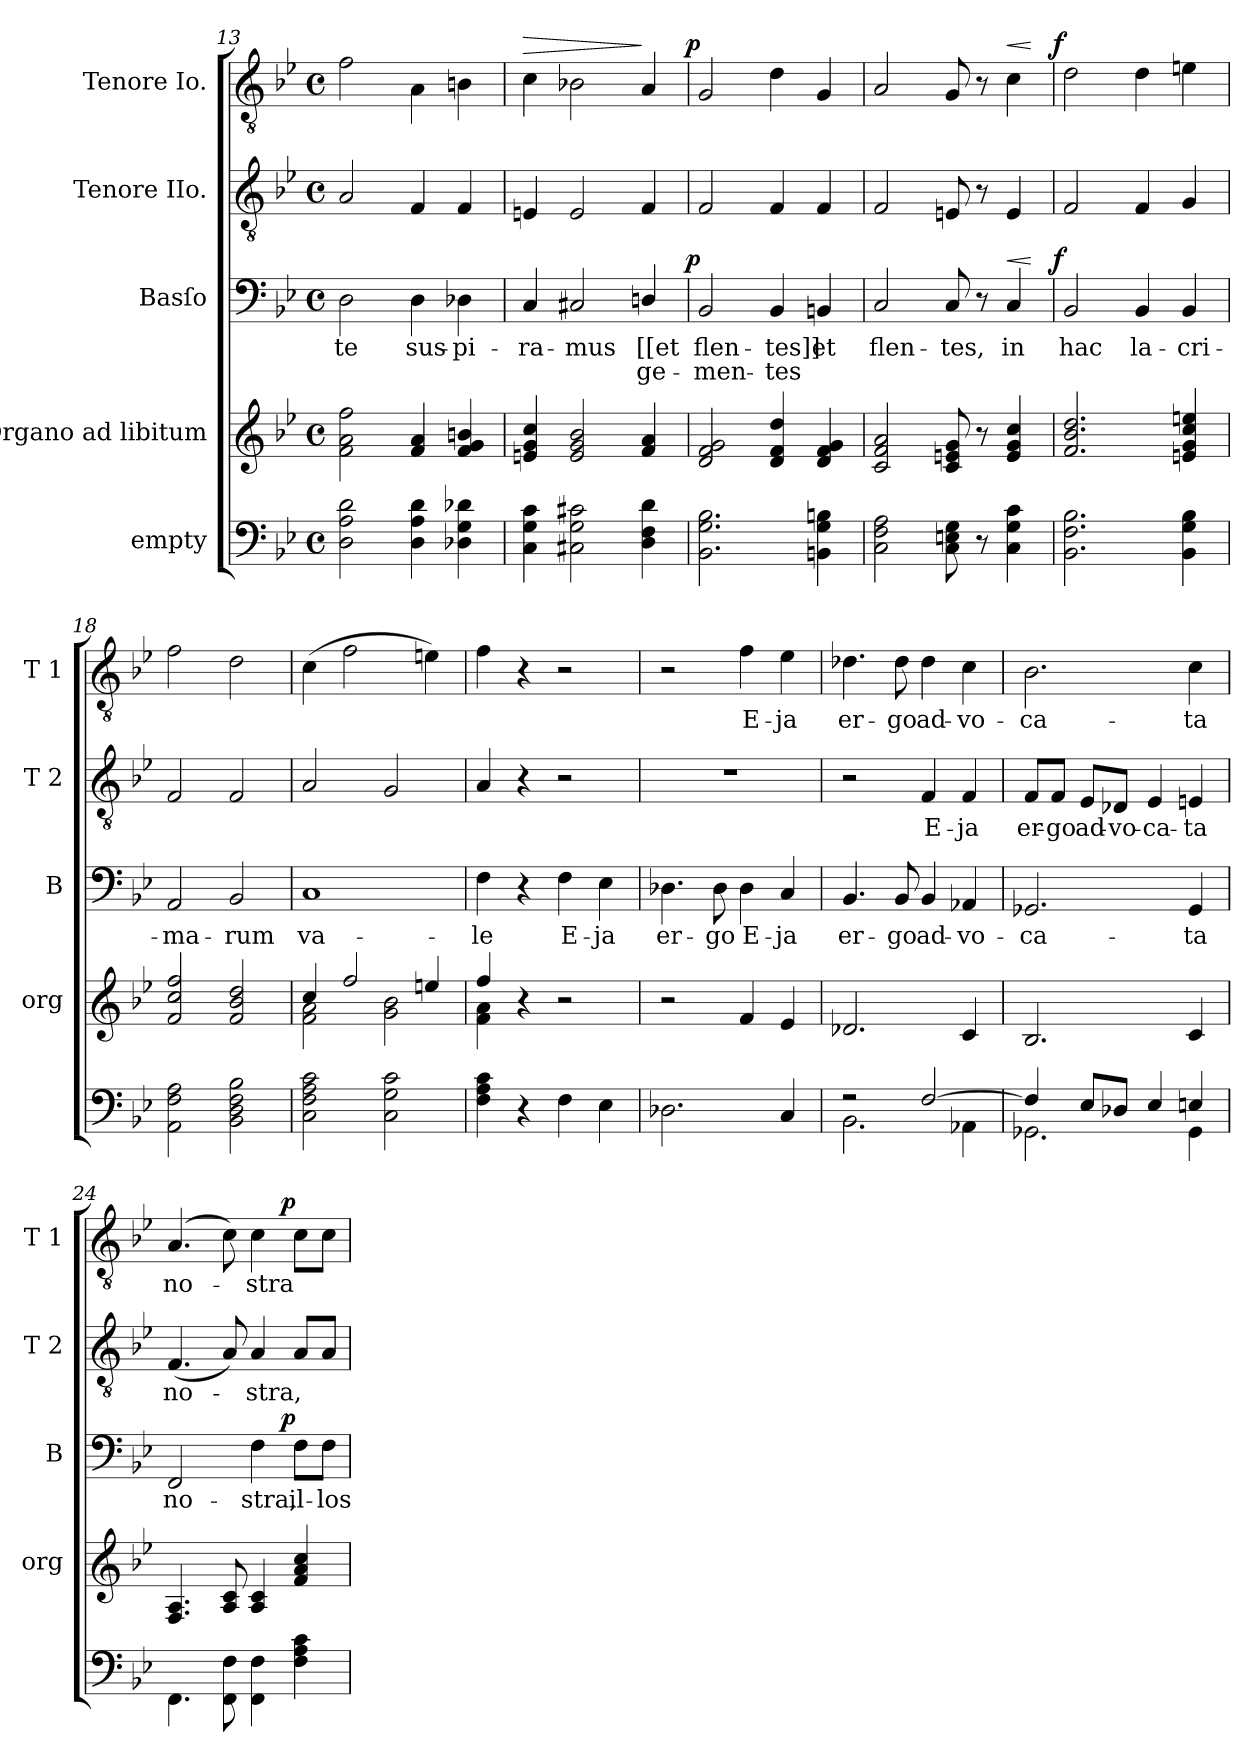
**kern	**kern	**kern	**text	**text	**dynam	**kern	**text	**kern	**text	**dynam
*part5	*part4	*part3	*part3	*part3	*part3	*part2	*part2	*part1	*part1	*part1
*staff5	*staff4	*staff3	*staff3	*staff3	*staff3	*staff2	*staff2	*staff1	*staff1	*staff1
*I"empty	*I"Organo ad libitum	*I"Basſo	*	*	*	*I"Tenore IIo.	*	*I"Tenore Io.	*	*
*	*I'org	*I'B	*	*	*	*I'T 2	*	*I'T 1	*	*
*clefF4	*clefG2	*clefF4	*	*	*	*clefGv2	*	*clefGv2	*	*
*k[b-e-]	*k[b-e-]	*k[b-e-]	*	*	*	*k[b-e-]	*	*k[b-e-]	*	*
*B-:	*B-:	*B-:	*	*	*	*B-:	*	*B-:	*	*
*M4/4	*M4/4	*M4/4	*	*	*	*M4/4	*	*M4/4	*	*
*met(c)	*met(c)	*met(c)	*	*	*	*met(c)	*	*met(c)	*	*
=13	=13	=13	=13	=13	=13	=13	=13	=13	=13	=13
2D\ 2A\ 2d\	2f\ 2a\ 2ff\	2D\	te	.	.	2A/	.	2f\	.	.
4D\ 4A\ 4d\	4f/ 4a/	4D\	sus-	.	.	4F/	.	4A\	.	.
4D-X\ 4G\ 4d-X\	4f/ 4g/ 4bn/	4D-X\	-pi-	.	.	4F/	.	4Bn\	.	.
=14	=14	=14	=14	=14	=14	=14	=14	=14	=14	=14
!	!	!	!	!	!	!	!	!	!	!LO:HP:a
4C\ 4G\ 4c\	4en/ 4g/ 4cc/	4C/	-ra-	.	.	4En/	.	4c\	.	>
2C#X\ 2G\ 2c#X\	2e/ 2g/ 2b-/	2C#X/	-mus	.	.	2E/	.	2B-X\	.	.
4D\ 4F\ 4d\	4f/ 4a/	4Dn/	[[et	ge-	.	4F/	.	4A/	.	]
=15	=15	=15	=15	=15	=15	=15	=15	=15	=15	=15
!	!	!	!	!	!LO:DY:a:rj	!	!	!	!	!LO:DY:a:rj
2.BB-\ 2.G\ 2.B-\	2d/ 2f/ 2g/	2BB-/	flen-	-men-	p	2F/	.	2G/	.	p
.	4d/ 4f/ 4dd/	4BB-/	-tes]]	-tes	.	4F/	.	4d\	.	.
4BBn\ 4G\ 4Bn\	4d/ 4f/ 4g/	4BBn/	et	.	.	4F/	.	4G/	.	.
=16	=16	=16	=16	=16	=16	=16	=16	=16	=16	=16
2C\ 2F\ 2A\	2c/ 2f/ 2a/	2C/	flen-	.	.	2F/	.	2A/	.	.
8C\ 8En\ 8G\	8c/ 8en/ 8g/	8C/	-tes,	.	.	8En/	.	8G/	.	.
8r	8r	8r	.	.	.	8r	.	8r	.	.
!	!	!	!	!	!LO:HP:a	!	!	!	!	!LO:HP:a
4C\ 4G\ 4c\	4e/ 4g/ 4cc/	4C/	in	.	<	4E/	.	4c\	.	<
.	.	.	.	.	[	.	.	.	.	[
=17	=17	=17	=17	=17	=17	=17	=17	=17	=17	=17
!	!	!	!	!	!LO:DY:a:rj	!	!	!	!	!LO:DY:a:rj
2.BB-\ 2.F\ 2.B-\	2.f/ 2.b-/ 2.dd/	2BB-/	hac	.	f	2F/	.	2d\	.	f
.	.	4BB-/	la-	.	.	4F/	.	4d\	.	.
4BB-\ 4G\ 4B-\	4en/ 4g/ 4cc/ 4een/	4BB-/	-cri-	.	.	4G/	.	4en\	.	.
=18	=18	=18	=18	=18	=18	=18	=18	=18	=18	=18
2AA\ 2F\ 2A\	2f/ 2cc/ 2ff/	2AA/	-ma-	.	.	2F/	.	2f\	.	.
2BB-\ 2D\ 2F\ 2B-\	2f/ 2b-/ 2dd/	2BB-/	-rum	.	.	2F/	.	2d\	.	.
=19	=19	=19	=19	=19	=19	=19	=19	=19	=19	=19
*	*^	*	*	*	*	*	*	*	*	*
2C\ 2F\ 2A\ 2c\	4cc/	2f\ 2a\	1C	va-	.	.	2A/	.	(>4c\	.	.
.	2ff/	.	.	.	.	.	.	.	2f\	.	.
2C\ 2G\ 2c\	.	2g\ 2b-\	.	.	.	.	2G/	.	.	.	.
.	4een/	.	.	.	.	.	.	.	4en\)	.	.
=20	=20	=20	=20	=20	=20	=20	=20	=20	=20	=20	=20
4F\ 4A\ 4c\	4ff/	4f\ 4a\	4F\	-le	.	.	4A/	.	4f\	.	.
4r	4r	4ryy	4r	.	.	.	4r	.	4r	.	.
4F\	2r	2ryy	4F\	E-	.	.	2r	.	2r	.	.
4E-\	.	.	4E-\	-ja	.	.	.	.	.	.	.
*	*v	*v	*	*	*	*	*	*	*	*	*
=21	=21	=21	=21	=21	=21	=21	=21	=21	=21	=21
2.D-X\	2r	4.D-X\	er-	.	.	1r	.	2r	.	.
.	.	8D-\	-go	.	.	.	.	.	.	.
.	4f/	4D-\	E-	.	.	.	.	4f\	E-	.
4C/	4e-/	4C/	-ja	.	.	.	.	4e-\	-ja	.
=22	=22	=22	=22	=22	=22	=22	=22	=22	=22	=22
*^	*	*	*	*	*	*	*	*	*	*
2r	2.BB-\	2.d-X/	4.BB-/	er-	.	.	2r	.	4.d-X\	er-	.
.	.	.	8BB-/	-go	.	.	.	.	8d-\	-go	.
[2F/	.	.	4BB-/	ad-	.	.	4F/	E-	4d-\	ad-	.
.	4AA-X\	4c/	4AA-X/	-vo-	.	.	4F/	-ja	4c\	-vo-	.
=23	=23	=23	=23	=23	=23	=23	=23	=23	=23	=23	=23
4F/]	2.GG-X\	2.B-/	2.GG-X/	-ca-	.	.	8F/L	er-	2.B-\	-ca-	.
.	.	.	.	.	.	.	8F/J	-go	.	.	.
8E-/L	.	.	.	.	.	.	8E-/L	ad-	.	.	.
8D-X/J	.	.	.	.	.	.	8D-X/J	-vo-	.	.	.
4E-/	.	.	.	.	.	.	4E-/	-ca-	.	.	.
4En/	4GG-\	4c/	4GG-/	-ta	.	.	4En/	-ta	4c\	-ta	.
*v	*v	*	*	*	*	*	*	*	*	*	*
=24	=24	=24	=24	=24	=24	=24	=24	=24	=24	=24
4.FF\	4.F/ 4.A/	2FF/	no-	.	.	(<4.F/	no-	(>4.A/	no-	.
8FF\ 8F\	8A/ 8c/	.	.	.	.	8A/)	.	8c\)	.	.
4FF\ 4F\	4A/ 4c/	4F\	-stra,	.	.	4A/	-stra,	4c\	-stra	.
!	!	!	!	!	!LO:DY:a:rj	!	!	!	!	!LO:DY:a:rj
4F\ 4A\ 4c\	4f/ 4a/ 4cc/	8F\L	il-	.	p	8A/L	.	8c\L	.	p
.	.	8F\J	-los	.	.	8A/J	.	8c\J	.	.
=	=	=	=	=	=	=	=	=	=	=
*-	*-	*-	*-	*-	*-	*-	*-	*-	*-	*-
